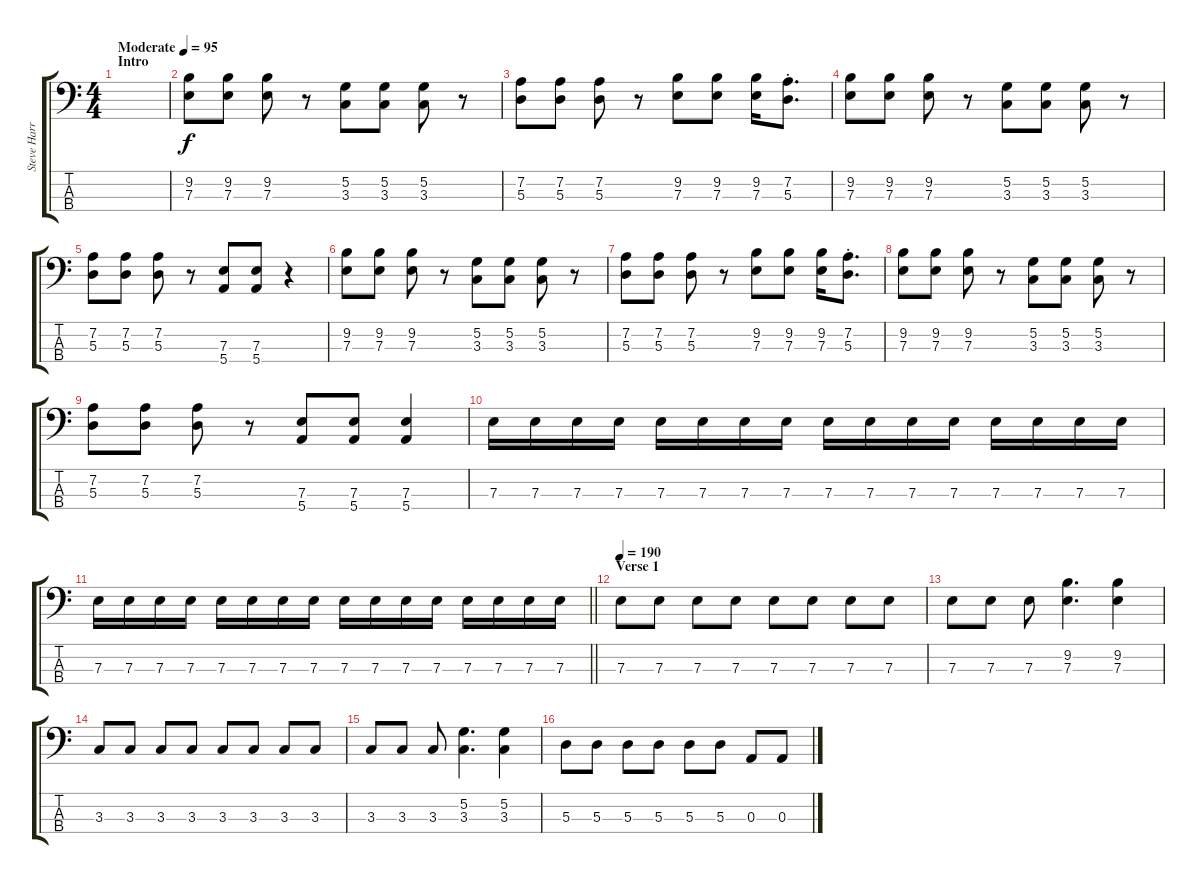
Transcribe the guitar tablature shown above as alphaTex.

\track ("Steve Harris" "Steve Harr") {instrument electricbassfinger}
\staff {score tabs}
\tuning (G2 D2 A1 E1) {hide}
\ts (4 4)
\section ("" "Intro")
\tempo (95 "Moderate")
\clef f4
\ks c
|
(9.2 7.3).8 (9.2 7.3).8 (9.2 7.3).8 r.8 (5.2 3.3).8 (5.2 3.3).8 (5.2 3.3).8 r.8 |
(7.2 5.3).8 (7.2 5.3).8 (7.2 5.3).8 r.8 (9.2 7.3).8 (9.2 7.3).8 (9.2 7.3).16 (7.2{st} 5.3{st}).8{d} |
(9.2 7.3).8 (9.2 7.3).8 (9.2 7.3).8 r.8 (5.2 3.3).8 (5.2 3.3).8 (5.2 3.3).8 r.8 |
(7.2 5.3).8 (7.2 5.3).8 (7.2 5.3).8 r.8 (7.3 5.4).8 (7.3 5.4).8 r.4 |
(9.2 7.3).8 (9.2 7.3).8 (9.2 7.3).8 r.8 (5.2 3.3).8 (5.2 3.3).8 (5.2 3.3).8 r.8 |
(7.2 5.3).8 (7.2 5.3).8 (7.2 5.3).8 r.8 (9.2 7.3).8 (9.2 7.3).8 (9.2 7.3).16 (7.2{st} 5.3{st}).8{d} |
(9.2 7.3).8 (9.2 7.3).8 (9.2 7.3).8 r.8 (5.2 3.3).8 (5.2 3.3).8 (5.2 3.3).8 r.8 |
(7.2 5.3).8 (7.2 5.3).8 (7.2 5.3).8 r.8 (7.3 5.4).8 (7.3 5.4).8 (7.3 5.4).4 |
7.3.16 7.3.16 7.3.16 7.3.16 7.3.16 7.3.16 7.3.16 7.3.16 7.3.16 7.3.16 7.3.16 7.3.16 7.3.16 7.3.16 7.3.16 7.3.16 |
\barLineRight lightlight
7.3.16 7.3.16 7.3.16 7.3.16 7.3.16 7.3.16 7.3.16 7.3.16 7.3.16 7.3.16 7.3.16 7.3.16 7.3.16 7.3.16 7.3.16 7.3.16 |
\section ("" "Verse 1")
\tempo 190
7.3.8 7.3.8 7.3.8 7.3.8 7.3.8 7.3.8 7.3.8 7.3.8 |
7.3.8 7.3.8 7.3.8 (9.2 7.3).4{d} (9.2 7.3).4 |
3.3.8 3.3.8 3.3.8 3.3.8 3.3.8 3.3.8 3.3.8 3.3.8 |
3.3.8 3.3.8 3.3.8 (5.2 3.3).4{d} (5.2 3.3).4 |
5.3.8 5.3.8 5.3.8 5.3.8 5.3.8 5.3.8 0.3.8 0.3.8
